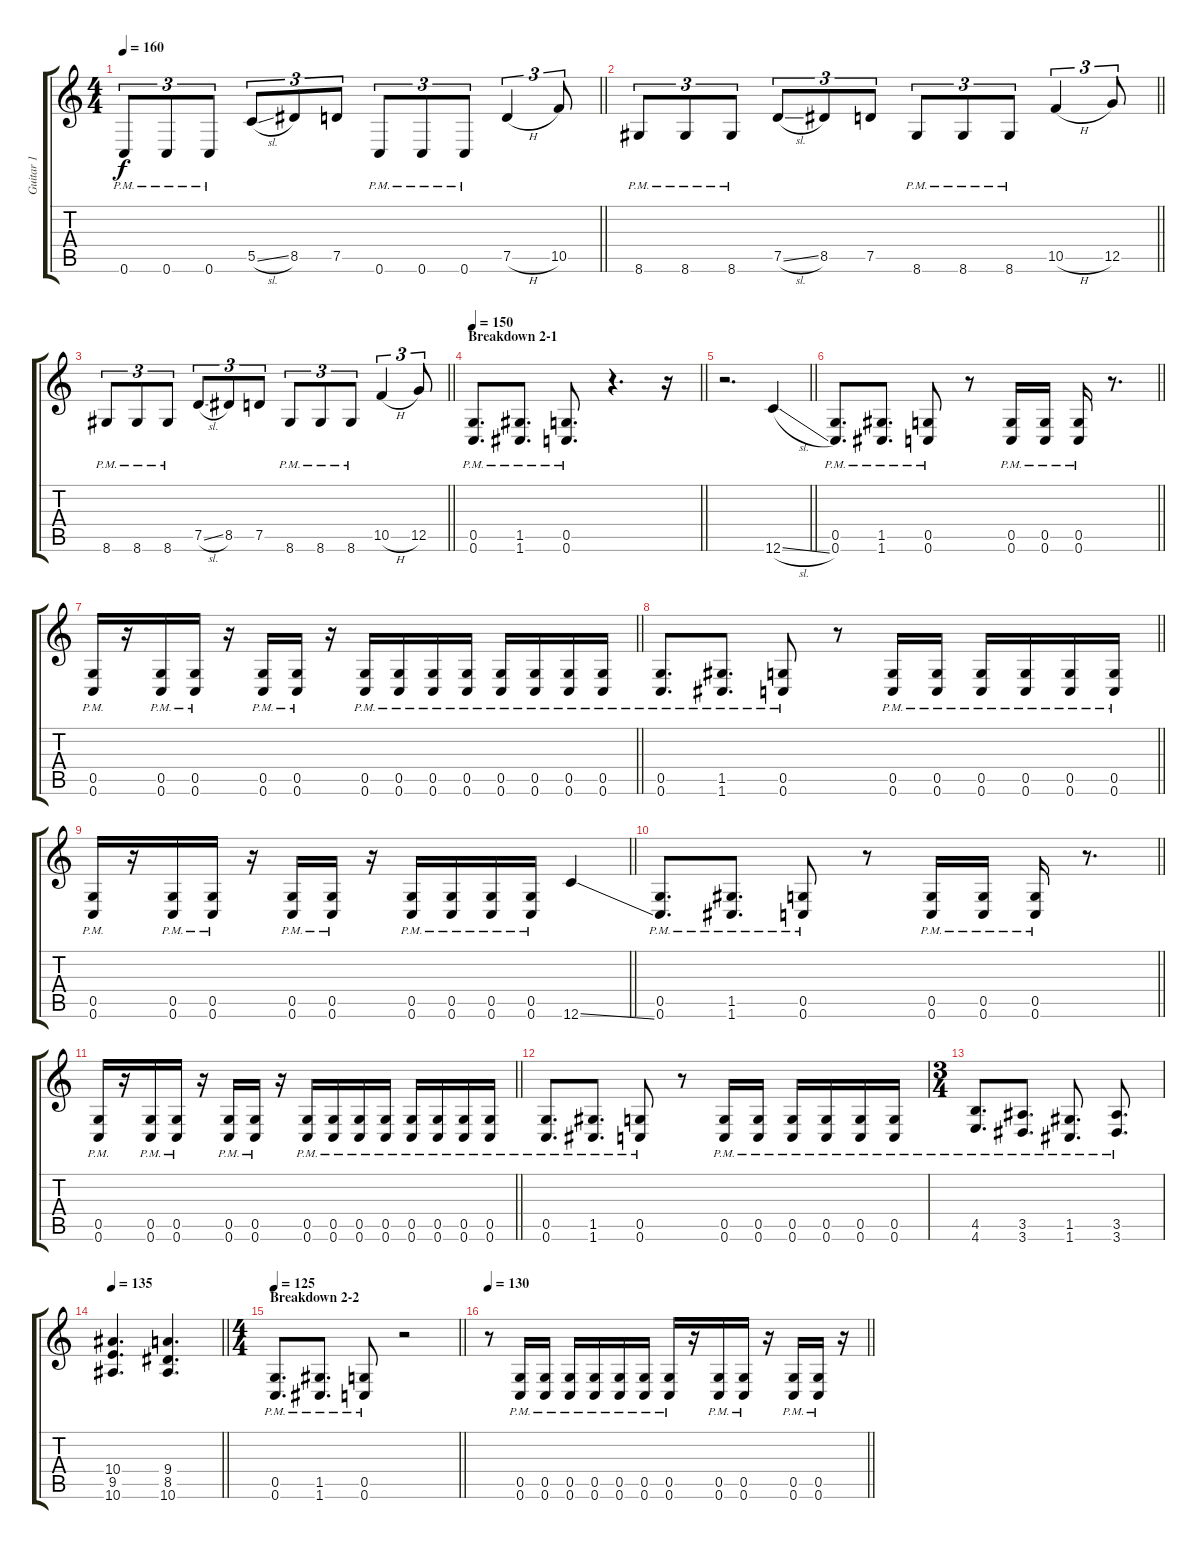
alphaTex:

\track ("Guitar 1" "Guitar 1") {instrument distortionguitar}
\staff {score tabs}
\tuning (D4 A3 F3 C3 G2 C2) {hide}
\ts (4 4)
\tempo 160
\clef g2
\barLineRight lightlight
\ks c
0.6{pm}.8{tu (3 2) dy f} 0.6{pm}.8{tu (3 2)} 0.6{pm}.8{tu (3 2)} 5.5{sl}.8{tu (3 2)} 8.5.8{tu (3 2)} 7.5.8{tu (3 2)} 0.6{pm}.8{tu (3 2)} 0.6{pm}.8{tu (3 2)} 0.6{pm}.8{tu (3 2)} 7.5{h}.4{tu (3 2)} 10.5.8{tu (3 2)} |
\barLineRight lightlight
8.6{pm}.8{tu (3 2)} 8.6{pm}.8{tu (3 2)} 8.6{pm}.8{tu (3 2)} 7.5{sl}.8{tu (3 2)} 8.5.8{tu (3 2)} 7.5.8{tu (3 2)} 8.6{pm}.8{tu (3 2)} 8.6{pm}.8{tu (3 2)} 8.6{pm}.8{tu (3 2)} 10.5{h}.4{tu (3 2)} 12.5.8{tu (3 2)} |
\barLineRight lightlight
8.6{pm}.8{tu (3 2)} 8.6{pm}.8{tu (3 2)} 8.6{pm}.8{tu (3 2)} 7.5{sl}.8{tu (3 2)} 8.5.8{tu (3 2)} 7.5.8{tu (3 2)} 8.6{pm}.8{tu (3 2)} 8.6{pm}.8{tu (3 2)} 8.6{pm}.8{tu (3 2)} 10.5{h}.4{tu (3 2)} 12.5.8{tu (3 2)} |
\section ("" "Breakdown 2-1")
\tempo 150
\barLineRight lightlight
(0.5{pm} 0.6{pm}).8{d} (1.5{pm} 1.6{pm}).8{d} (0.5{pm} 0.6{pm}).8{d} r.4{d} r.16 |
\barLineRight lightlight
r.2{d} 12.6{sl}.4 |
\barLineRight lightlight
(0.5{pm} 0.6{pm}).8{d} (1.5{pm} 1.6{pm}).8{d} (0.5{pm} 0.6{pm}).8 r.8 (0.5{pm} 0.6{pm}).16 (0.5{pm} 0.6{pm}).16 (0.5{pm} 0.6{pm}).16 r.8{d} |
\barLineRight lightlight
(0.5{pm} 0.6{pm}).16 r.16 (0.5{pm} 0.6{pm}).16 (0.5{pm} 0.6{pm}).16 r.16 (0.5{pm} 0.6{pm}).16 (0.5{pm} 0.6{pm}).16 r.16 (0.5{pm} 0.6{pm}).16 (0.5{pm} 0.6{pm}).16 (0.5{pm} 0.6{pm}).16 (0.5{pm} 0.6{pm}).16 (0.5{pm} 0.6{pm}).16 (0.5{pm} 0.6{pm}).16 (0.5{pm} 0.6{pm}).16 (0.5{pm} 0.6{pm}).16 |
\barLineRight lightlight
(0.5{pm} 0.6{pm}).8{d} (1.5{pm} 1.6{pm}).8{d} (0.5{pm} 0.6{pm}).8 r.8 (0.5{pm} 0.6{pm}).16 (0.5{pm} 0.6{pm}).16 (0.5{pm} 0.6{pm}).16 (0.5{pm} 0.6{pm}).16 (0.5{pm} 0.6{pm}).16 (0.5{pm} 0.6{pm}).16 |
\barLineRight lightlight
(0.5{pm} 0.6{pm}).16 r.16 (0.5{pm} 0.6{pm}).16 (0.5{pm} 0.6{pm}).16 r.16 (0.5{pm} 0.6{pm}).16 (0.5{pm} 0.6{pm}).16 r.16 (0.5{pm} 0.6{pm}).16 (0.5{pm} 0.6{pm}).16 (0.5{pm} 0.6{pm}).16 (0.5{pm} 0.6{pm}).16 12.6{ss}.4 |
\barLineRight lightlight
(0.5{pm} 0.6{pm}).8{d} (1.5{pm} 1.6{pm}).8{d} (0.5{pm} 0.6{pm}).8 r.8 (0.5{pm} 0.6{pm}).16 (0.5{pm} 0.6{pm}).16 (0.5{pm} 0.6{pm}).16 r.8{d} |
\barLineRight lightlight
(0.5{pm} 0.6{pm}).16 r.16 (0.5{pm} 0.6{pm}).16 (0.5{pm} 0.6{pm}).16 r.16 (0.5{pm} 0.6{pm}).16 (0.5{pm} 0.6{pm}).16 r.16 (0.5{pm} 0.6{pm}).16 (0.5{pm} 0.6{pm}).16 (0.5{pm} 0.6{pm}).16 (0.5{pm} 0.6{pm}).16 (0.5{pm} 0.6{pm}).16 (0.5{pm} 0.6{pm}).16 (0.5{pm} 0.6{pm}).16 (0.5{pm} 0.6{pm}).16 |
(0.5{pm} 0.6{pm}).8{d} (1.5{pm} 1.6{pm}).8{d} (0.5{pm} 0.6{pm}).8 r.8 (0.5{pm} 0.6{pm}).16 (0.5{pm} 0.6{pm}).16 (0.5{pm} 0.6{pm}).16 (0.5{pm} 0.6{pm}).16 (0.5{pm} 0.6{pm}).16 (0.5{pm} 0.6{pm}).16 |
\ts (3 4)
(4.5{pm} 4.6{pm}).8{d} (3.5{pm} 3.6{pm}).8{d} (1.5{pm} 1.6{pm}).8{d} (3.5{pm} 3.6{pm}).8{d} |
\tempo 135
\barLineRight lightlight
(10.4 9.5 10.6).4{d} (9.4 8.5 10.6).4{d} |
\ts (4 4)
\section ("" "Breakdown 2-2")
\tempo 125
\barLineRight lightlight
(0.5{pm} 0.6{pm}).8{d} (1.5{pm} 1.6{pm}).8{d} (0.5{pm} 0.6{pm}).8 r.2 |
\tempo 130
\barLineRight lightlight
r.8 (0.5{pm} 0.6{pm}).16 (0.5{pm} 0.6{pm}).16 (0.5{pm} 0.6{pm}).16 (0.5{pm} 0.6{pm}).16 (0.5{pm} 0.6{pm}).16 (0.5{pm} 0.6{pm}).16 (0.5{pm} 0.6{pm}).16 r.16 (0.5{pm} 0.6{pm}).16 (0.5{pm} 0.6{pm}).16 r.16 (0.5{pm} 0.6{pm}).16 (0.5{pm} 0.6{pm}).16 r.16
